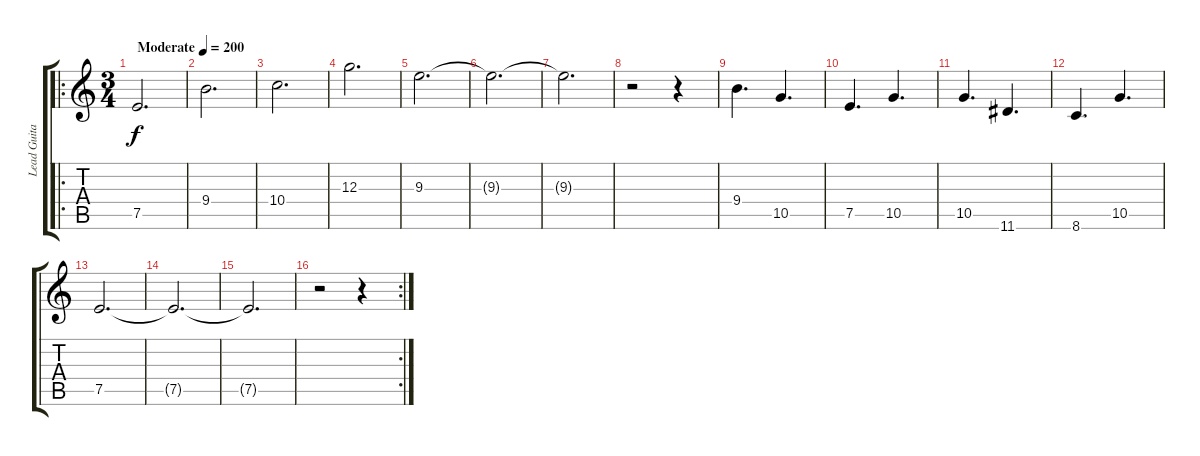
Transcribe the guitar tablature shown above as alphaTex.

\track ("Lead Guitar" "Lead Guita") {instrument overdrivenguitar}
\staff {score tabs}
\tuning (E4 B3 G3 D3 A2 E2) {hide}
\ro
\ts (3 4)
\tempo (200 "Moderate")
\clef g2
\ks c
7.5.2{d dy f instrument overdrivenguitar} |
9.4.2{d} |
10.4.2{d} |
12.3.2{d} |
9.3.2{d} |
9.3{t}.2{d volume 5} |
9.3{t}.2{d} |
r.2 r.4 |
9.4.4{d volume 12} 10.5.4{d} |
7.5.4{d} 10.5.4{d} |
10.5.4{d} 11.6.4{d} |
8.6.4{d} 10.5.4{d} |
7.5.2{d} |
7.5{t}.2{d volume 5} |
7.5{t}.2{d} |
\rc 2
r.2 r.4{volume 12}
